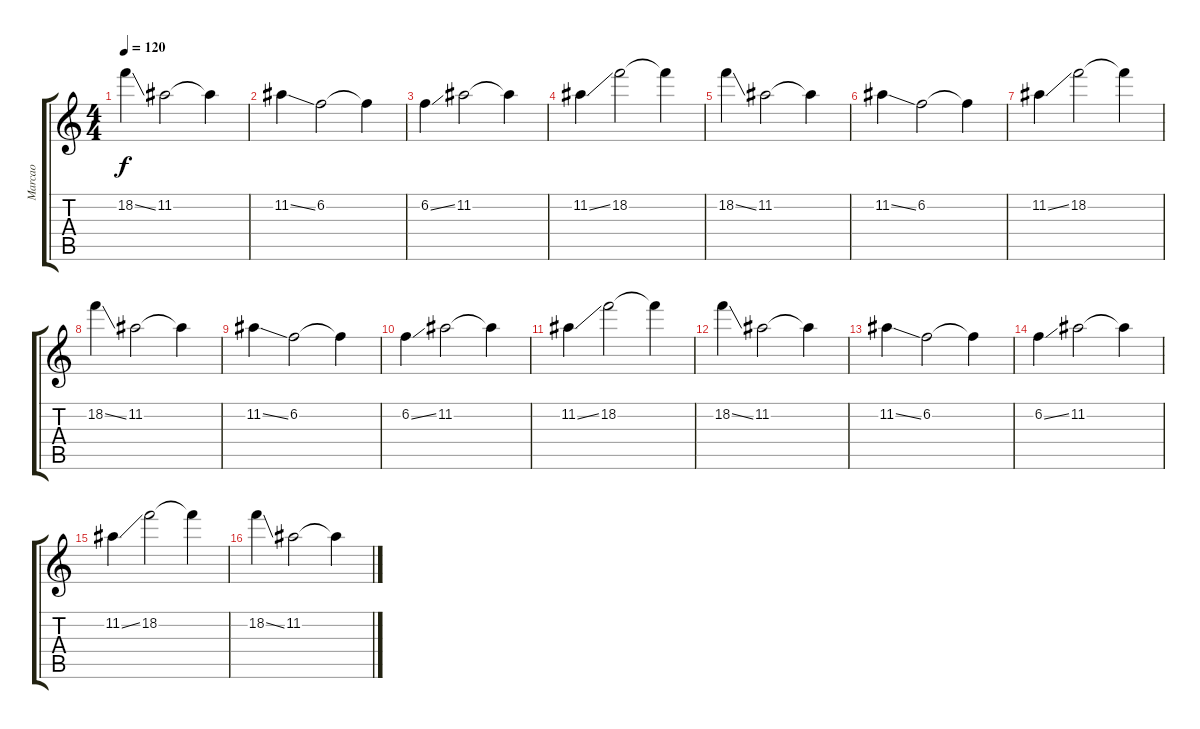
\track ("Marcao" "Marcao") {instrument electricguitarclean}
\staff {score tabs}
\tuning (E4 B3 G3 D3 A2 E2) {hide}
\ts (4 4)
\tempo 120
\clef g2
\ks c
18.2{ss}.4{dy f} 11.2.2 11.2{t}.4 |
11.2{ss}.4 6.2.2 6.2{t}.4 |
6.2{ss}.4 11.2.2 11.2{t}.4 |
11.2{ss}.4 18.2.2 18.2{t}.4 |
18.2{ss}.4 11.2.2 11.2{t}.4 |
11.2{ss}.4 6.2.2 6.2{t}.4 |
11.2{ss}.4 18.2.2 18.2{t}.4 |
18.2{ss}.4 11.2.2 11.2{t}.4 |
11.2{ss}.4 6.2.2 6.2{t}.4 |
6.2{ss}.4 11.2.2 11.2{t}.4 |
11.2{ss}.4 18.2.2 18.2{t}.4 |
18.2{ss}.4 11.2.2 11.2{t}.4 |
11.2{ss}.4 6.2.2 6.2{t}.4 |
6.2{ss}.4 11.2.2 11.2{t}.4 |
11.2{ss}.4 18.2.2 18.2{t}.4 |
18.2{ss}.4 11.2.2 11.2{t}.4
